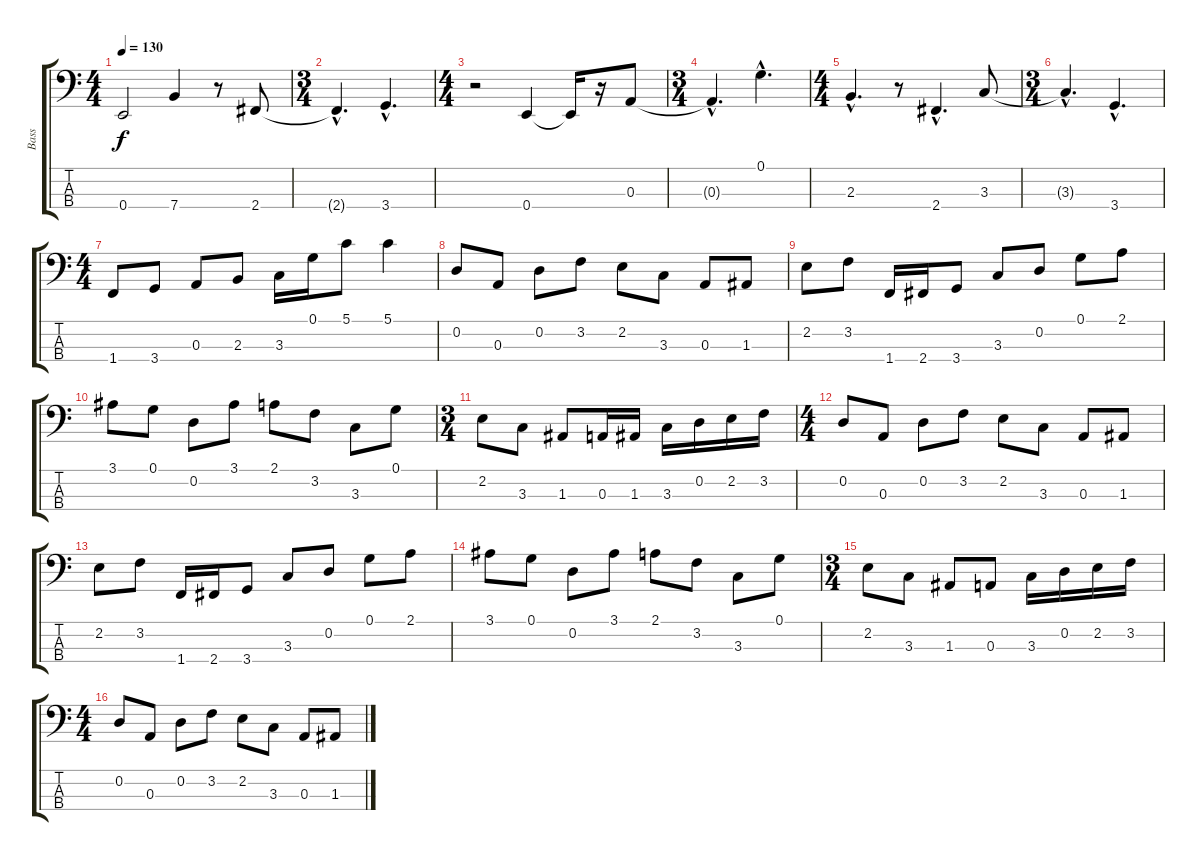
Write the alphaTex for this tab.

\track ("Bass" "Bass") {instrument electricbassfinger}
\staff {score tabs}
\tuning (G2 D2 A1 E1) {hide}
\ts (4 4)
\tempo 130
\clef f4
\ks c
0.4.2{dy f} 7.4.4 r.8 2.4.8 |
\ts (3 4)
2.4{hac t}.4{d} 3.4{hac}.4{d} |
\ts (4 4)
r.2 0.4.4 0.4{t}.16 r.16 0.3.8 |
\ts (3 4)
0.3{hac t}.4{d} 0.1{hac}.4{d} |
\ts (4 4)
2.3{hac}.4{d} r.8 2.4{hac}.4{d} 3.3.8 |
\ts (3 4)
3.3{hac t}.4{d} 3.4{hac}.4{d} |
\ts (4 4)
1.4.8 3.4.8 0.3.8 2.3.8 3.3.16 0.1.16 5.1.8 5.1.4 |
0.2.8 0.3.8 0.2.8 3.2.8 2.2.8 3.3.8 0.3.8 1.3.8 |
2.2.8 3.2.8 1.4.16 2.4.16 3.4.8 3.3.8 0.2.8 0.1.8 2.1.8 |
3.1.8 0.1.8 0.2.8 3.1.8 2.1.8 3.2.8 3.3.8 0.1.8 |
\ts (3 4)
2.2.8 3.3.8 1.3.8 0.3.16 1.3.16 3.3.16 0.2.16 2.2.16 3.2.16 |
\ts (4 4)
0.2.8 0.3.8 0.2.8 3.2.8 2.2.8 3.3.8 0.3.8 1.3.8 |
2.2.8 3.2.8 1.4.16 2.4.16 3.4.8 3.3.8 0.2.8 0.1.8 2.1.8 |
3.1.8 0.1.8 0.2.8 3.1.8 2.1.8 3.2.8 3.3.8 0.1.8 |
\ts (3 4)
2.2.8 3.3.8 1.3.8 0.3.8 3.3.16 0.2.16 2.2.16 3.2.16 |
\ts (4 4)
0.2.8 0.3.8 0.2.8 3.2.8 2.2.8 3.3.8 0.3.8 1.3.8
